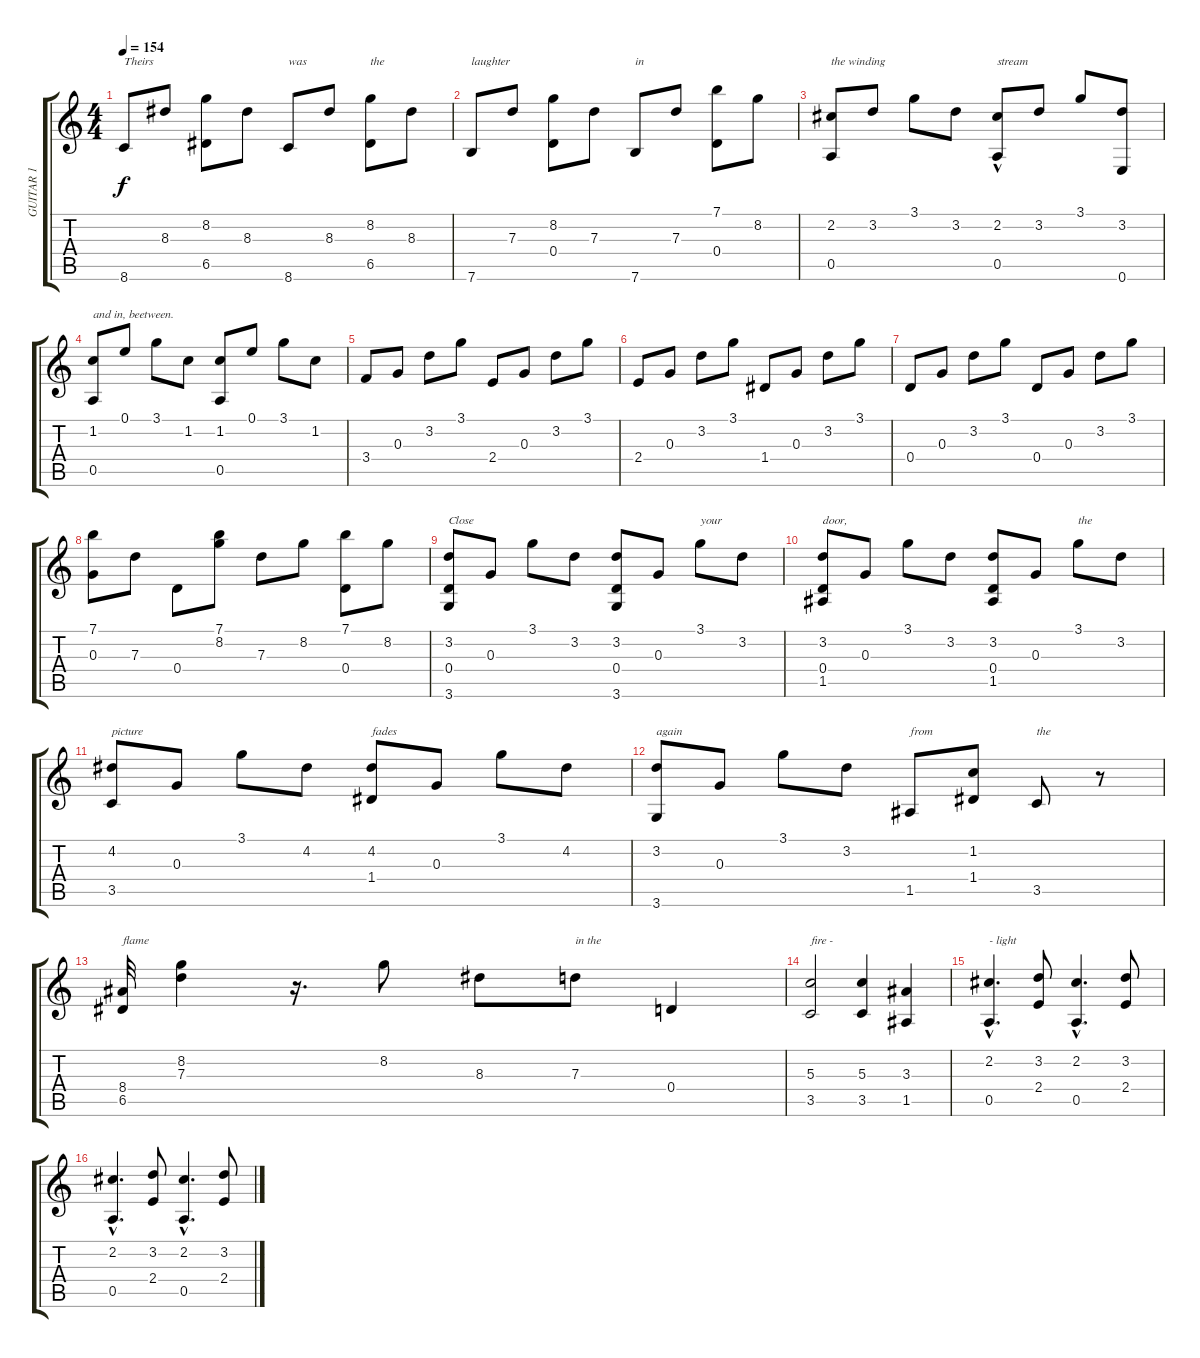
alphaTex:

\track ("GUITAR 1" "GUITAR 1") {instrument acousticguitarsteel}
\staff {score tabs}
\tuning (E4 B3 G3 D3 A2 E2) {hide}
\ts (4 4)
\tempo 154
\clef g2
\ks c
8.6.8{txt "Theirs" dy f} 8.3.8 (8.2 6.5).8 8.3.8 8.6.8{txt "was"} 8.3.8 (8.2 6.5).8{txt "the"} 8.3.8 |
7.6.8{txt "laughter"} 7.3.8 (8.2 0.4).8 7.3.8 7.6.8{txt "in"} 7.3.8 (7.1 0.4).8 8.2.8 |
(2.2 0.5).8{txt "the winding "} 3.2.8 3.1.8 3.2.8 (2.2 0.5{hac}).8{txt "stream"} 3.2.8 3.1.8 (3.2 0.6).8 |
(1.2 0.5).8{txt "and in, beetween."} 0.1.8 3.1.8 1.2.8 (1.2 0.5).8 0.1.8 3.1.8 1.2.8 |
3.4.8 0.3.8 3.2.8 3.1.8 2.4.8 0.3.8 3.2.8 3.1.8 |
2.4.8 0.3.8 3.2.8 3.1.8 1.4.8 0.3.8 3.2.8 3.1.8 |
0.4.8 0.3.8 3.2.8 3.1.8 0.4.8 0.3.8 3.2.8 3.1.8 |
(7.1 0.3).8 7.3.8 0.4.8 (7.1 8.2).8 7.3.8 8.2.8 (7.1 0.4).8 8.2.8 |
(3.2 0.4 3.6).8{txt "Close"} 0.3.8 3.1.8 3.2.8 (3.2 0.4 3.6).8 0.3.8 3.1.8{txt "your"} 3.2.8 |
(3.2 0.4 1.5).8{txt "door,"} 0.3.8 3.1.8 3.2.8 (3.2 0.4 1.5).8 0.3.8 3.1.8{txt "the"} 3.2.8 |
(4.2 3.5).8{txt "picture"} 0.3.8 3.1.8 4.2.8 (4.2 1.4).8{txt "fades "} 0.3.8 3.1.8 4.2.8 |
(3.2 3.6).8{txt "again"} 0.3.8 3.1.8 3.2.8 1.5.8{txt "from"} (1.2 1.4).8 3.5.8{txt "the"} r.8 |
(8.4 6.5).32{txt "flame"} (8.2 7.3).4 r.16{d} 8.2.8 8.3.8 7.3.8{txt "in the"} 0.4.4 |
(5.3 3.5).2{txt "fire - "} (5.3 3.5).4 (3.3 1.5).4 |
(2.2{hac} 0.5{hac}).4{d txt "- light"} (3.2 2.4).8 (2.2{hac} 0.5{hac}).4{d} (3.2 2.4).8 |
(2.2{hac} 0.5{hac}).4{d} (3.2 2.4).8 (2.2{hac} 0.5{hac}).4{d} (3.2 2.4).8
